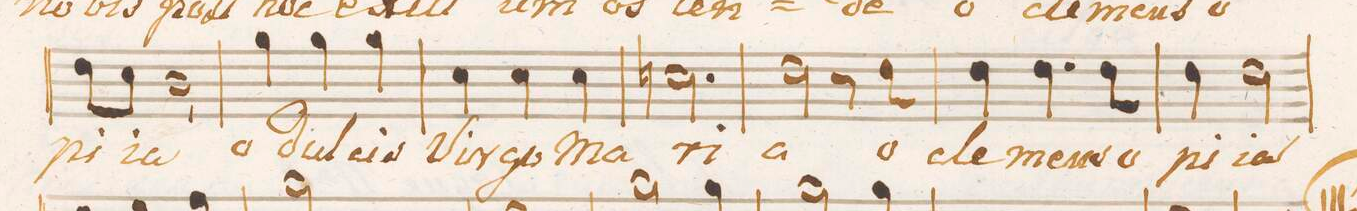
**kern	**text
*I"Basso.	*
*clefF4	*
*k[b-e-]	*
*M3/4	*
8F\L	pi-
8E-\J	.
2D\	-ia
=52	=52
4B-\	o
4B-\	dul-
4B-\	-cis
=53	=53
4E-\	Vir-
4E-\	-go
4E-\	Ma-
=54	=54
2.En\	-ri-
=55	=55
2F\	-a
8r	.
8F\	o
=56	=56
4F\	cle-
4.F\	-mens
8F\	o
=57	=57
4F\	pi-
2F\	-ia
=58	=58
*-	*-
